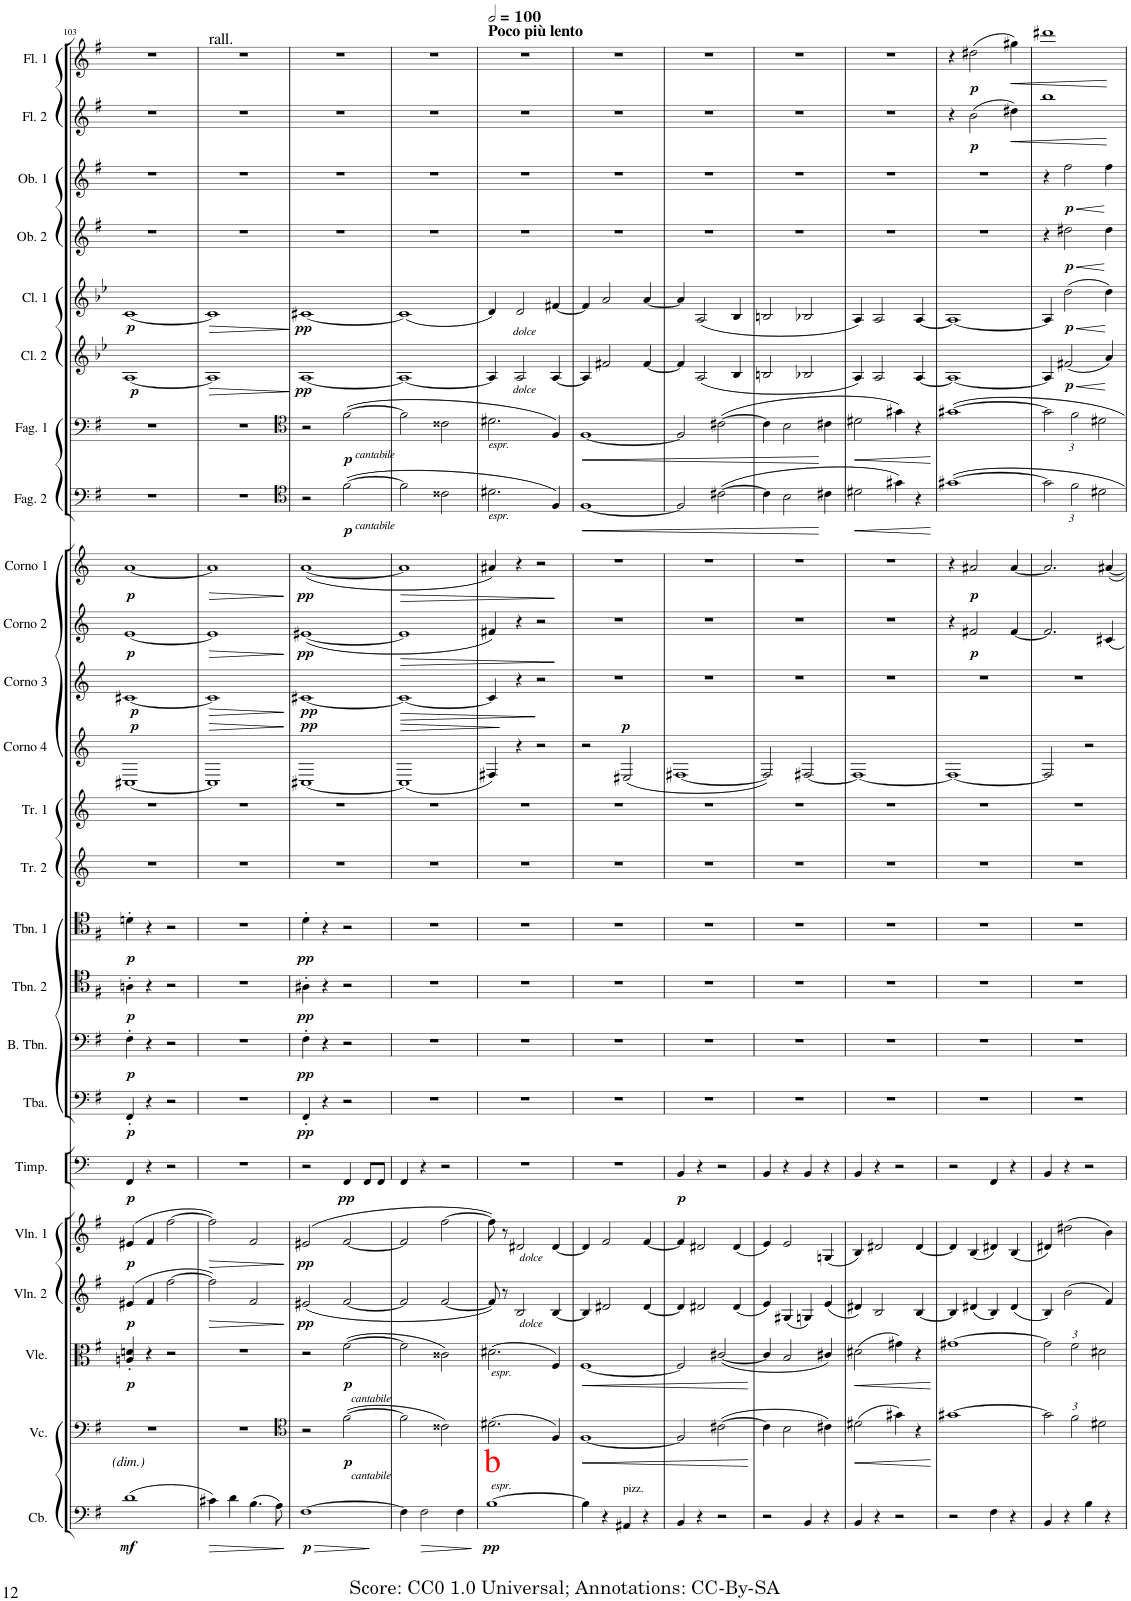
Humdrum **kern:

**kern	**dynam	**kern	**text	**dynam	**kern	**dynam	**kern	**dynam	**kern	**dynam	**kern	**dynam	**kern	**dynam	**kern	**dynam	**kern	**dynam	**kern	**dynam	**kern	**kern	**kern	**dynam	**kern	**dynam	**kern	**dynam	**kern	**dynam	**kern	**dynam	**kern	**dynam	**kern	**dynam	**kern	**dynam	**kern	**dynam	**kern	**dynam	**kern	**dynam	**kern	**dynam
*part24	*part24	*part23	*part23	*part23	*part22	*part22	*part21	*part21	*part20	*part20	*part19	*part19	*part18	*part18	*part17	*part17	*part16	*part16	*part15	*part15	*part14	*part13	*part12	*part12	*part11	*part11	*part10	*part10	*part9	*part9	*part8	*part8	*part7	*part7	*part6	*part6	*part5	*part5	*part4	*part4	*part3	*part3	*part2	*part2	*part1	*part1
*staff24	*staff24	*staff23	*staff23	*staff23	*staff22	*staff22	*staff21	*staff21	*staff20	*staff20	*staff19	*staff19	*staff18	*staff18	*staff17	*staff17	*staff16	*staff16	*staff15	*staff15	*staff14	*staff13	*staff12	*staff12	*staff11	*staff11	*staff10	*staff10	*staff9	*staff9	*staff8	*staff8	*staff7	*staff7	*staff6	*staff6	*staff5	*staff5	*staff4	*staff4	*staff3	*staff3	*staff2	*staff2	*staff1	*staff1
*I"Contrabassi	*	*I"Violoncelli	*	*	*I"Viole	*	*I"Violini 2	*	*I"Violini 1	*	*I"Timpani	*	*I"Tuba	*	*I"Bass Trombone	*	*I"Trombone Tenore 2	*	*I"Trombone Tenore 1	*	*I"Trombe in F 2	*I"Trombe in F 1	*I"Corno in F 4	*	*I"Corno in F 3	*	*I"Corno in F 2	*	*I"Corno in F 1	*	*I"Fagotto 2	*	*I"Fagotto 1	*	*I"Clarinetto in A 2	*	*I"Clarinetto in A 1	*	*I"Oboe 2	*	*I"Oboe 1	*	*I"Flauto 2	*	*I"Flauto 1	*
*I'Cb.	*	*I'Vc.	*	*	*I'Vle.	*	*I'Vln. 2	*	*I'Vln. 1	*	*I'Timp.	*	*I'Tba.	*	*I'B. Tbn.	*	*I'Tbn. 2	*	*I'Tbn. 1	*	*I'Tr. 2	*I'Tr. 1	*I'Corno 4	*	*I'Corno 3	*	*I'Corno 2	*	*I'Corno 1	*	*I'Fag. 2	*	*I'Fag. 1	*	*I'Cl. 2	*	*I'Cl. 1	*	*I'Ob. 2	*	*I'Ob. 1	*	*I'Fl. 2	*	*I'Fl. 1	*
!!LO:PB:g=z
*clefF4	*	*clefF4	*	*	*clefC3	*	*clefG2	*	*clefG2	*	*clefF4	*	*clefF4	*	*clefF4	*	*clefC4	*	*clefC4	*	*clefG2	*clefG2	*clefG2	*	*clefG2	*	*clefG2	*	*clefG2	*	*clefF4	*	*clefF4	*	*clefG2	*	*clefG2	*	*clefG2	*	*clefG2	*	*clefG2	*	*clefG2	*
*Trd7c12	*	*	*	*	*	*	*	*	*	*	*	*	*	*	*	*	*	*	*	*	*Trd-3c-5	*Trd-3c-5	*Trd4c7	*	*Trd4c7	*	*Trd4c7	*	*Trd4c7	*	*	*	*	*	*Trd2c3	*	*Trd2c3	*	*	*	*	*	*	*	*	*
*k[f#]	*	*k[f#]	*	*	*k[f#]	*	*k[f#]	*	*k[f#]	*	*k[]	*	*k[f#]	*	*k[f#]	*	*k[f#]	*	*k[f#]	*	*k[]	*k[]	*k[]	*	*k[]	*	*k[]	*	*k[]	*	*k[f#]	*	*k[f#]	*	*k[b-e-]	*	*k[b-e-]	*	*k[f#]	*	*k[f#]	*	*k[f#]	*	*k[f#]	*
*M2/2	*	*M2/2	*	*	*M2/2	*	*M2/2	*	*M2/2	*	*M2/2	*	*M2/2	*	*M2/2	*	*M2/2	*	*M2/2	*	*M2/2	*M2/2	*M2/2	*	*M2/2	*	*M2/2	*	*M2/2	*	*M2/2	*	*M2/2	*	*M2/2	*	*M2/2	*	*M2/2	*	*M2/2	*	*M2/2	*	*M2/2	*
*met(c|)	*	*met(c|)	*	*	*met(c|)	*	*met(c|)	*	*met(c|)	*	*met(c|)	*	*met(c|)	*	*met(c|)	*	*met(c|)	*	*met(c|)	*	*met(c|)	*met(c|)	*met(c|)	*	*met(c|)	*	*met(c|)	*	*met(c|)	*	*met(c|)	*	*met(c|)	*	*met(c|)	*	*met(c|)	*	*met(c|)	*	*met(c|)	*	*met(c|)	*	*met(c|)	*
=103	=103	=103	=103	=103	=103	=103	=103	=103	=103	=103	=103	=103	=103	=103	=103	=103	=103	=103	=103	=103	=103	=103	=103	=103	=103	=103	=103	=103	=103	=103	=103	=103	=103	=103	=103	=103	=103	=103	=103	=103	=103	=103	=103	=103	=103	=103
!	!LO:DY:b	!	!	!	!	!LO:DY:b	!	!LO:DY:b	!	!LO:DY:b	!	!LO:DY:b	!	!LO:DY:b	!	!LO:DY:b	!	!LO:DY:b	!	!LO:DY:b	!	!	!	!LO:DY:a	!	!LO:DY:b	!	!LO:DY:b	!	!LO:DY:b	!	!	!	!	!	!LO:DY:b	!	!LO:DY:b	!	!	!	!	!	!	!	!
(1d	mf	1r	.	.	4An/' 4dn/'	p	(4e#X/	p	(4e#X/	p	4FF/	p	4FF#'/	p	4F#'\	p	4An'\	p	4dn'\	p	1r	1r	[1C#X	p	[1c#X	p	[1e	p	[1a	p	1r	.	1r	.	[1A	p	[1c	p	1r	.	1r	.	1r	.	1r	.
.	.	.	.	.	4r	.	4f#/	.	4f#/	.	4r	.	4r	.	4r	.	4r	.	4r	.	.	.	.	.	.	.	.	.	.	.	.	.	.	.	.	.	.	.	.	.	.	.	.	.	.	.
.	.	.	.	.	2r	.	[2ff#\	.	[2ff#\	.	2r	.	2r	.	2r	.	2r	.	2r	.	.	.	.	.	.	.	.	.	.	.	.	.	.	.	.	.	.	.	.	.	.	.	.	.	.	.
=104	=104	=104	=104	=104	=104	=104	=104	=104	=104	=104	=104	=104	=104	=104	=104	=104	=104	=104	=104	=104	=104	=104	=104	=104	=104	=104	=104	=104	=104	=104	=104	=104	=104	=104	=104	=104	=104	=104	=104	=104	=104	=104	=104	=104	=104	=104
!	!LO:HP:b	!	!	!	!	!	!	!LO:HP:b	!	!LO:HP:b	!	!	!	!	!	!	!	!	!	!	!	!	!	!LO:HP:b	!	!LO:HP:b	!	!LO:HP:b	!	!LO:HP:b	!	!	!	!	!	!LO:HP:b	!	!LO:HP:b	!	!	!	!	!	!	!	!
4c#X\)	>	1r	.	.	1r	.	2ff#\])	>	2ff#\])	>	1r	.	1r	.	1r	.	1r	.	1r	.	1r	1r	1C#]	>	1c#]	>	1e]	>	1a]	>	1r	.	1r	.	1A]	>	1c]	>	1r	.	1r	.	1r	.	1r	.
4d\	.	.	.	.	.	.	.	.	.	.	.	.	.	.	.	.	.	.	.	.	.	.	.	.	.	.	.	.	.	.	.	.	.	.	.	.	.	.	.	.	.	.	.	.	.	.
(4.B\	.	.	.	.	.	.	2f#/	.	2f#/	.	.	.	.	.	.	.	.	.	.	.	.	.	.	.	.	.	.	.	.	.	.	.	.	.	.	.	.	.	.	.	.	.	.	.	.	.
8A\)	.	.	.	.	.	.	.	.	.	.	.	.	.	.	.	.	.	.	.	.	.	.	.	.	.	.	.	.	.	.	.	.	.	.	.	.	.	.	.	.	.	.	.	.	.	.
.	]	.	.	.	.	.	.	]	.	]	.	.	.	.	.	.	.	.	.	.	.	.	.	]	.	]	.	]	.	]	.	.	.	.	.	]	.	]	.	.	.	.	.	.	.	.
=105	=105	=105	=105	=105	=105	=105	=105	=105	=105	=105	=105	=105	=105	=105	=105	=105	=105	=105	=105	=105	=105	=105	=105	=105	=105	=105	=105	=105	=105	=105	=105	=105	=105	=105	=105	=105	=105	=105	=105	=105	=105	=105	=105	=105	=105	=105
*	*	*clefC4	*	*	*	*	*	*	*	*	*	*	*	*	*	*	*	*	*	*	*	*	*	*	*	*	*	*	*	*	*clefC4	*	*clefC4	*	*	*	*	*	*	*	*	*	*	*	*	*
!	!LO:HP:b	!	!	!	!	!	!	!	!	!	!	!	!	!	!	!	!	!	!	!	!	!	!	!	!	!	!	!	!	!	!	!	!	!	!	!	!	!	!	!	!	!	!	!	!	!
!	!LO:DY:n=1:b	!	!	!	!	!	!	!LO:DY:b	!	!LO:DY:b	!	!	!	!LO:DY:b	!	!LO:DY:b	!	!LO:DY:b	!	!LO:DY:b	!	!	!	!LO:DY:a	!	!LO:DY:b	!	!LO:DY:b	!	!LO:DY:b	!	!	!	!	!	!LO:DY:b	!	!LO:DY:b	!	!	!	!	!	!	!	!
[1F#	> p	2r	.	.	2r	.	(2e#X/	pp	(2e#X/	pp	2r	.	4FF#'/	pp	4F#'\	pp	4A#X'\	pp	4d'\	pp	1r	1r	[1C#X	pp	[1c#X	pp	([1e#X	pp	([1a	pp	2r	.	2r	.	[1A	pp	[1c#X	pp	1r	.	1r	.	1r	.	1r	.
.	.	.	.	.	.	.	.	.	.	.	.	.	4r	.	4r	.	4r	.	4r	.	.	.	.	.	.	.	.	.	.	.	.	.	.	.	.	.	.	.	.	.	.	.	.	.	.	.
!	!	!	!	!	!	!	!	!	!	!	!	!	!	!	!	!	!	!	!	!	!	!	!	!	!	!	!	!	!	!	!	!	!LO:TX:b:i:t=cantabile	!	!	!	!	!	!	!	!	!	!	!	!	!
!	!	!	!	!	!	!	!	!	!	!	!	!	!	!	!	!	!	!	!	!	!	!	!	!	!	!	!	!	!	!	!LO:TX:b:i:t=cantabile	!	!	!	!	!	!	!	!	!	!	!	!	!	!	!
!	!	!	!	!	!LO:TX:b:i:t=cantabile	!	!	!	!	!	!	!	!	!	!	!	!	!	!	!	!	!	!	!	!	!	!	!	!	!	!	!	!	!	!	!	!	!	!	!	!	!	!	!	!	!
!	!	!LO:TX:b:i:t=cantabile	!	!	!	!	!	!	!	!	!	!	!	!	!	!	!	!	!	!	!	!	!	!	!	!	!	!	!	!	!	!	!	!	!	!	!	!	!	!	!	!	!	!	!	!
!	!	!	!	!LO:DY:b	!	!LO:DY:b	!	!	!	!	!	!LO:DY:b	!	!	!	!	!	!	!	!	!	!	!	!	!	!	!	!	!	!	!	!LO:DY:b	!	!LO:DY:b	!	!	!	!	!	!	!	!	!	!	!	!
.	.	([2f#\	.	p	([2f#\	p	[2f#/	.	[2f#/	.	4FF/	pp	2r	.	2r	.	2r	.	2r	.	.	.	.	.	.	.	.	.	.	.	([2f#\	p	([2f#\	p	.	.	.	.	.	.	.	.	.	.	.	.
.	.	.	.	.	.	.	.	.	.	.	8FF/L	.	.	.	.	.	.	.	.	.	.	.	.	.	.	.	.	.	.	.	.	.	.	.	.	.	.	.	.	.	.	.	.	.	.	.
.	.	.	.	.	.	.	.	.	.	.	8FF/J	.	.	.	.	.	.	.	.	.	.	.	.	.	.	.	.	.	.	.	.	.	.	.	.	.	.	.	.	.	.	.	.	.	.	.
.	]	.	.	.	.	.	.	.	.	.	.	.	.	.	.	.	.	.	.	.	.	.	.	.	.	.	.	.	.	.	.	.	.	.	.	.	.	.	.	.	.	.	.	.	.	.
=106	=106	=106	=106	=106	=106	=106	=106	=106	=106	=106	=106	=106	=106	=106	=106	=106	=106	=106	=106	=106	=106	=106	=106	=106	=106	=106	=106	=106	=106	=106	=106	=106	=106	=106	=106	=106	=106	=106	=106	=106	=106	=106	=106	=106	=106	=106
!	!	!	!	!	!	!	!	!	!	!	!	!	!	!	!	!	!	!	!	!	!	!	!	!LO:HP:b	!	!LO:HP:b	!	!LO:HP:b	!	!LO:HP:b	!	!	!	!	!	!	!	!	!	!	!	!	!	!	!	!
4F#\]	.	2f#\]	.	.	2f#\]	.	2f#/]	.	2f#/]	.	4FF/	.	1r	.	1r	.	1r	.	1r	.	1r	1r	(<1C#]	>	1c#_	>	1e#]	>	1a]	>	2f#\]	.	2f#\]	.	1A_	.	(1c#]	.	1r	.	1r	.	1r	.	1r	.
!	!LO:HP:b	!	!	!	!	!	!	!	!	!	!	!	!	!	!	!	!	!	!	!	!	!	!	!	!	!	!	!	!	!	!	!	!	!	!	!	!	!	!	!	!	!	!	!	!	!
2F#\	>	.	.	.	.	.	.	.	.	.	4r	.	.	.	.	.	.	.	.	.	.	.	.	.	.	.	.	.	.	.	.	.	.	.	.	.	.	.	.	.	.	.	.	.	.	.
.	.	2c##X\)	.	.	2c##X\)	.	[2f#/	.	[2ff#\	.	2r	.	.	.	.	.	.	.	.	.	.	.	.	.	.	.	.	.	.	.	2c##X\	.	2c##X\	.	.	.	.	.	.	.	.	.	.	.	.	.
4F#\	.	.	.	.	.	.	.	.	.	.	.	.	.	.	.	.	.	.	.	.	.	.	.	.	.	.	.	.	.	.	.	.	.	.	.	.	.	.	.	.	.	.	.	.	.	.
.	]	.	.	.	.	.	.	.	.	.	.	.	.	.	.	.	.	.	.	.	.	.	.	.	.	.	.	.	.	.	.	.	.	.	.	.	.	.	.	.	.	.	.	.	.	.
=107	=107	=107	=107	=107	=107	=107	=107	=107	=107	=107	=107	=107	=107	=107	=107	=107	=107	=107	=107	=107	=107	=107	=107	=107	=107	=107	=107	=107	=107	=107	=107	=107	=107	=107	=107	=107	=107	=107	=107	=107	=107	=107	=107	=107	=107	=107
!	!	!	!	!	!	!	!	!	!	!	!	!	!	!	!	!	!	!	!	!	!	!	!	!	!	!	!	!	!	!	!	!	!LO:TX:b:i:t=espr.	!	!	!	!	!	!	!	!	!	!	!	!	!
!	!	!	!	!	!	!	!	!	!	!	!	!	!	!	!	!	!	!	!	!	!	!	!	!	!	!	!	!	!	!	!LO:TX:b:i:t=espr.	!	!	!	!	!	!	!	!	!	!	!	!	!	!	!
!	!	!	!	!	!LO:TX:b:i:t=espr.	!	!	!	!	!	!	!	!	!	!	!	!	!	!	!	!	!	!	!	!	!	!	!	!	!	!	!	!	!	!	!	!	!	!	!	!	!	!	!	!	!
!	!	!LO:TX:b:i:t=espr.	!	!	!	!	!	!	!	!	!	!	!	!	!	!	!	!	!	!	!	!	!	!	!	!	!	!	!	!	!	!	!	!	!	!	!	!	!	!	!	!	!	!	!	!
!	!LO:DY:b	!	!LO:LY:b:color=#FF0000	!	!	!	!	!	!	!	!	!	!	!	!	!	!	!	!	!	!	!	!	!	!	!	!	!	!	!	!	!	!	!	!	!	!	!	!	!	!	!	!	!	!	!
[1B	pp	(2.d#X\	b	.	(2.d#X\	.	8f#/])	.	8ff#\])	.	1r	.	1r	.	1r	.	1r	.	1r	.	1r	1r	4F#X/)	.	4c#/]	.	4f#X/)	.	4a#X/)	.	2.d#X\	.	2.d#X\	.	4A/]	.	4d/)	.	1r	.	1r	.	1r	.	1r	.
.	.	.	.	.	.	.	8r	.	8r	.	.	.	.	.	.	.	.	.	.	.	.	.	.	.	.	.	.	.	.	.	.	.	.	.	.	.	.	.	.	.	.	.	.	.	.	.
!	!	!	!	!	!	!	!	!	!	!	!	!	!	!	!	!	!	!	!	!	!	!	!	!	!	!	!	!	!	!	!	!	!	!	!	!	!LO:TX:b:i:t=dolce	!	!	!	!	!	!	!	!	!
!	!	!	!	!	!	!	!	!	!	!	!	!	!	!	!	!	!	!	!	!	!	!	!	!	!	!	!	!	!	!	!	!	!	!	!LO:TX:b:i:t=dolce	!	!	!	!	!	!	!	!	!	!	!
!	!	!	!	!	!	!	!	!	!LO:TX:b:i:t=dolce	!	!	!	!	!	!	!	!	!	!	!	!	!	!	!	!	!	!	!	!	!	!	!	!	!	!	!	!	!	!	!	!	!	!	!	!	!
!	!	!	!	!	!	!	!LO:TX:b:i:t=dolce	!	!	!	!	!	!	!	!	!	!	!	!	!	!	!	!	!	!	!	!	!	!	!	!	!	!	!	!	!	!	!	!	!	!	!	!	!	!	!
.	.	.	.	.	.	.	2B/	.	2d#X/	.	.	.	.	.	.	.	.	.	.	.	.	.	4r	.	4r	.	4r	.	4r	.	.	.	.	.	2A/	.	2d/	.	.	.	.	.	.	.	.	.
.	.	.	.	.	.	.	.	.	.	.	.	.	.	.	.	.	.	.	.	.	.	.	2r	]	2r	.	2r	.	2r	.	.	.	.	.	.	.	.	.	.	.	.	.	.	.	.	.
.	.	4F#/)	.	.	4F#/)	.	[4B/	.	[4d#/	.	.	.	.	.	.	.	.	.	.	.	.	.	.	.	.	.	.	.	.	.	4F#/)	.	4F#/)	.	[4A/	.	[4f#X/	.	.	.	.	.	.	.	.	.
.	.	.	.	.	.	.	.	.	.	.	.	.	.	.	.	.	.	.	.	.	.	.	.	.	.	]	.	]	.	]	.	.	.	.	.	.	.	.	.	.	.	.	.	.	.	.
=108	=108	=108	=108	=108	=108	=108	=108	=108	=108	=108	=108	=108	=108	=108	=108	=108	=108	=108	=108	=108	=108	=108	=108	=108	=108	=108	=108	=108	=108	=108	=108	=108	=108	=108	=108	=108	=108	=108	=108	=108	=108	=108	=108	=108	=108	=108
!	!	!	!	!LO:HP:b	!	!LO:HP:b	!	!	!	!	!	!	!	!	!	!	!	!	!	!	!	!	!	!	!	!	!	!	!	!	!	!LO:HP:b	!	!LO:HP:b	!	!	!	!	!	!	!	!	!	!	!	!
4B\]	.	[1F#	.	<	[1F#	<	4B/]	.	4d#/]	.	1r	.	1r	.	1r	.	1r	.	1r	.	1r	1r	2r	.	1r	.	1r	.	1r	.	[1F#	<	[1F#	<	4A/]	.	4f#/]	.	1r	.	1r	.	1r	.	1r	.
4r	.	.	.	.	.	.	2d#X/	.	2f#/	.	.	.	.	.	.	.	.	.	.	.	.	.	.	.	.	.	.	.	.	.	.	.	.	.	2f#X/	.	2a/	.	.	.	.	.	.	.	.	.
!LO:TX:a:t=pizz.	!	!	!	!	!	!	!	!	!	!	!	!	!	!	!	!	!	!	!	!	!	!	!	!	!	!	!	!	!	!	!	!	!	!	!	!	!	!	!	!	!	!	!	!	!	!
!	!	!	!	!	!	!	!	!	!	!	!	!	!	!	!	!	!	!	!	!	!	!	!	!LO:DY:a	!	!	!	!	!	!	!	!	!	!	!	!	!	!	!	!	!	!	!	!	!	!
4AA#X/	.	.	.	.	.	.	.	.	.	.	.	.	.	.	.	.	.	.	.	.	.	.	(2E#X/	p	.	.	.	.	.	.	.	.	.	.	.	.	.	.	.	.	.	.	.	.	.	.
4r	.	.	.	.	.	.	[4d#/	.	[4f#/	.	.	.	.	.	.	.	.	.	.	.	.	.	.	.	.	.	.	.	.	.	.	.	.	.	[4f#/	.	[4a/	.	.	.	.	.	.	.	.	.
=109	=109	=109	=109	=109	=109	=109	=109	=109	=109	=109	=109	=109	=109	=109	=109	=109	=109	=109	=109	=109	=109	=109	=109	=109	=109	=109	=109	=109	=109	=109	=109	=109	=109	=109	=109	=109	=109	=109	=109	=109	=109	=109	=109	=109	=109	=109
!	!	!	!	!	!	!	!	!	!	!	!	!LO:DY:b	!	!	!	!	!	!	!	!	!	!	!	!	!	!	!	!	!	!	!	!	!	!	!	!	!	!	!	!	!	!	!	!	!	!
4BB/	.	2F#/]	.	.	2F#/]	.	4d#/]	.	4f#/]	.	4BB/	p	1r	.	1r	.	1r	.	1r	.	1r	1r	[1F#X	.	1r	.	1r	.	1r	.	2F#/]	.	2F#/]	.	4f#/]	.	4a/]	.	1r	.	1r	.	1r	.	1r	.
4r	.	.	.	.	.	.	2d#X/	.	2d#X/	.	4r	.	.	.	.	.	.	.	.	.	.	.	.	.	.	.	.	.	.	.	.	.	.	.	(2A/	.	(2A/	.	.	.	.	.	.	.	.	.
2r	.	([2c#X\	.	.	(<[2c#X/	.	.	.	.	.	2r	.	.	.	.	.	.	.	.	.	.	.	.	.	.	.	.	.	.	.	([2c#X\	.	([2c#X\	.	.	.	.	.	.	.	.	.	.	.	.	.
.	.	.	.	.	.	.	(4d#/	.	(4d#/	.	.	.	.	.	.	.	.	.	.	.	.	.	.	.	.	.	.	.	.	.	.	.	.	.	4B-/	.	4B-/	.	.	.	.	.	.	.	.	.
.	.	.	.	[	.	[	.	.	.	.	.	.	.	.	.	.	.	.	.	.	.	.	.	.	.	.	.	.	.	.	.	.	.	.	.	.	.	.	.	.	.	.	.	.	.	.
=110	=110	=110	=110	=110	=110	=110	=110	=110	=110	=110	=110	=110	=110	=110	=110	=110	=110	=110	=110	=110	=110	=110	=110	=110	=110	=110	=110	=110	=110	=110	=110	=110	=110	=110	=110	=110	=110	=110	=110	=110	=110	=110	=110	=110	=110	=110
2r	.	4c#\]	.	.	4c#/]	.	4e/)	.	4e/)	.	4BB/	.	1r	.	1r	.	1r	.	1r	.	1r	1r	2F#/])	.	1r	.	1r	.	1r	.	4c#\]	.	4c#\]	.	2Bn/	.	2Bn/	.	1r	.	1r	.	1r	.	1r	.
.	.	2B\	.	.	2B/	.	(4G#X/	.	2e/	.	4r	.	.	.	.	.	.	.	.	.	.	.	.	.	.	.	.	.	.	.	2B\	.	2B\	.	.	.	.	.	.	.	.	.	.	.	.	.
4BB/	.	.	.	.	.	.	4Gn/)	.	.	.	4BB/	.	.	.	.	.	.	.	.	.	.	.	[2F#X/	.	.	.	.	.	.	.	.	.	.	.	2B-X/	.	2B-X/	.	.	.	.	.	.	.	.	.
4r	.	4c#X\)	.	.	4c#X/)	.	(4e/	.	(4Gn/	.	4r	.	.	.	.	.	.	.	.	.	.	.	.	.	.	.	.	.	.	.	4c#X\	[	4c#X\	[	.	.	.	.	.	.	.	.	.	.	.	.
=111	=111	=111	=111	=111	=111	=111	=111	=111	=111	=111	=111	=111	=111	=111	=111	=111	=111	=111	=111	=111	=111	=111	=111	=111	=111	=111	=111	=111	=111	=111	=111	=111	=111	=111	=111	=111	=111	=111	=111	=111	=111	=111	=111	=111	=111	=111
!	!	!	!	!LO:HP:b	!	!LO:HP:b	!	!	!	!	!	!	!	!	!	!	!	!	!	!	!	!	!	!	!	!	!	!	!	!	!	!LO:HP:b	!	!LO:HP:b	!	!	!	!	!	!	!	!	!	!	!	!
4BB/	.	(2d#X\	.	<	(2d#X\	<	4d#X/)	.	4B/)	.	4BB/	.	1r	.	1r	.	1r	.	1r	.	1r	1r	1F#_	.	1r	.	1r	.	1r	.	2d#X\	<	2d#X\	<	4A/)	.	4A/)	.	1r	.	1r	.	1r	.	1r	.
4r	.	.	.	.	.	.	2B/	.	2d#X/	.	4r	.	.	.	.	.	.	.	.	.	.	.	.	.	.	.	.	.	.	.	.	.	.	.	2A/	.	2A/	.	.	.	.	.	.	.	.	.
2r	.	4g#X\)	.	.	4g#X\)	.	.	.	.	.	2r	.	.	.	.	.	.	.	.	.	.	.	.	.	.	.	.	.	.	.	4g#X\)	.	4g#X\)	.	.	.	.	.	.	.	.	.	.	.	.	.
.	.	4r	.	.	4r	.	[4B/	.	[4d#/	.	.	.	.	.	.	.	.	.	.	.	.	.	.	.	.	.	.	.	.	.	4r	.	4r	.	[4A/	.	[4A/	.	.	.	.	.	.	.	.	.
.	.	.	.	[	.	[	.	.	.	.	.	.	.	.	.	.	.	.	.	.	.	.	.	.	.	.	.	.	.	.	.	[	.	[	.	.	.	.	.	.	.	.	.	.	.	.
=112	=112	=112	=112	=112	=112	=112	=112	=112	=112	=112	=112	=112	=112	=112	=112	=112	=112	=112	=112	=112	=112	=112	=112	=112	=112	=112	=112	=112	=112	=112	=112	=112	=112	=112	=112	=112	=112	=112	=112	=112	=112	=112	=112	=112	=112	=112
2r	.	[1g#X	.	.	[1g#X	.	4B/]	.	4d#/]	.	2r	.	1r	.	1r	.	1r	.	1r	.	1r	1r	1F#_	.	1r	.	4r	.	4r	.	[1g#X	.	[1g#X	.	1A_	.	1A_	.	1r	.	1r	.	4r	.	4r	.
!	!	!	!	!	!	!	!	!	!	!	!	!	!	!	!	!	!	!	!	!	!	!	!	!	!	!	!	!LO:DY:b	!	!LO:DY:b	!	!	!	!	!	!	!	!	!	!	!	!	!	!LO:DY:b	!	!LO:DY:b
.	.	.	.	.	.	.	(4d#X/	.	(4B/	.	.	.	.	.	.	.	.	.	.	.	.	.	.	.	.	.	2f#X/	p	2a#X/	p	.	.	.	.	.	.	.	.	.	.	.	.	(2b\	p	(2dd#X\	p
4F#\	.	.	.	.	.	.	4B/)	.	4d#X/)	.	4FF/	.	.	.	.	.	.	.	.	.	.	.	.	.	.	.	.	.	.	.	.	.	.	.	.	.	.	.	.	.	.	.	.	.	.	.
!	!	!	!	!	!	!	!	!	!	!	!	!	!	!	!	!	!	!	!	!	!	!	!	!	!	!	!	!	!	!	!	!	!	!	!	!	!	!	!	!	!	!	!	!LO:HP:b	!	!LO:HP:b
4r	.	.	.	.	.	.	(4d#/	.	(4B/	.	4r	.	.	.	.	.	.	.	.	.	.	.	.	.	.	.	[4f#/	.	[4a#/	.	.	.	.	.	.	.	.	.	.	.	.	.	4dd#X\)	<	4gg#X\)	<
=113	=113	=113	=113	=113	=113	=113	=113	=113	=113	=113	=113	=113	=113	=113	=113	=113	=113	=113	=113	=113	=113	=113	=113	=113	=113	=113	=113	=113	=113	=113	=113	=113	=113	=113	=113	=113	=113	=113	=113	=113	=113	=113	=113	=113	=113	=113
*	*	*Xbrackettup	*	*	*Xbrackettup	*	*	*	*	*	*	*	*	*	*	*	*	*	*	*	*	*	*	*	*	*	*	*	*	*	*Xbrackettup	*	*Xbrackettup	*	*	*	*	*	*	*	*	*	*	*	*	*
4BB/	.	3g#\]	.	.	3g#\]	.	4B/)	.	4d#X/)	.	4BB/	.	1r	.	1r	.	1r	.	1r	.	1r	1r	2F#/]	.	1r	.	2.f#/]	.	2.a#/]	.	3g#\]	.	3g#\]	.	4A/]	.	4A/]	.	4r	.	4r	.	1bb	.	1ddd#X	.
!	!	!	!	!	!	!	!	!	!	!	!	!	!	!	!	!	!	!	!	!	!	!	!	!	!	!	!	!	!	!	!	!	!	!	!	!LO:HP:b	!	!LO:HP:b	!	!LO:HP:b	!	!LO:HP:b	!	!	!	!
!	!	!	!	!	!	!	!	!	!	!	!	!	!	!	!	!	!	!	!	!	!	!	!	!	!	!	!	!	!	!	!	!	!	!	!	!LO:DY:n=1:b	!	!LO:DY:n=1:b	!	!LO:DY:n=1:b	!	!LO:DY:n=1:b	!	!	!	!
4r	.	.	.	.	.	.	(2b\	.	(2dd#X\	.	4r	.	.	.	.	.	.	.	.	.	.	.	.	.	.	.	.	.	.	.	.	.	.	.	(2f#X/	< p	(2dd\	< p	2dd#X\	< p	2ff#\	< p	.	.	.	.
.	.	3f#\	.	.	3f#\	.	.	.	.	.	.	.	.	.	.	.	.	.	.	.	.	.	.	.	.	.	.	.	.	.	3f#\	.	3f#\	.	.	.	.	.	.	.	.	.	.	.	.	.
4B\	.	.	.	.	.	.	.	.	.	.	2r	.	.	.	.	.	.	.	.	.	.	.	2r	.	.	.	.	.	.	.	.	.	.	.	.	.	.	.	.	.	.	.	.	.	.	.
.	.	3d#X\	.	.	3d#X\	.	.	.	.	.	.	.	.	.	.	.	.	.	.	.	.	.	.	.	.	.	.	.	.	.	3d#X\	.	3d#X\	.	.	.	.	.	.	.	.	.	.	.	.	.
4r	.	.	.	.	.	.	4f#/)	.	4b\)	.	.	.	.	.	.	.	.	.	.	.	.	.	.	.	.	.	4c#X/	.	[4a#X/	.	.	.	.	.	4a/)	.	4dd\)	.	4dd#\	.	4ff#\	.	.	.	.	.
.	.	.	.	.	.	.	.	.	.	.	.	.	.	.	.	.	.	.	.	.	.	.	.	.	.	.	.	.	.	.	.	.	.	.	.	[	.	[	.	[	.	[	.	[	.	[
=	=	=	=	=	=	=	=	=	=	=	=	=	=	=	=	=	=	=	=	=	=	=	=	=	=	=	=	=	=	=	=	=	=	=	=	=	=	=	=	=	=	=	=	=	=	=
*-	*-	*-	*-	*-	*-	*-	*-	*-	*-	*-	*-	*-	*-	*-	*-	*-	*-	*-	*-	*-	*-	*-	*-	*-	*-	*-	*-	*-	*-	*-	*-	*-	*-	*-	*-	*-	*-	*-	*-	*-	*-	*-	*-	*-	*-	*-
